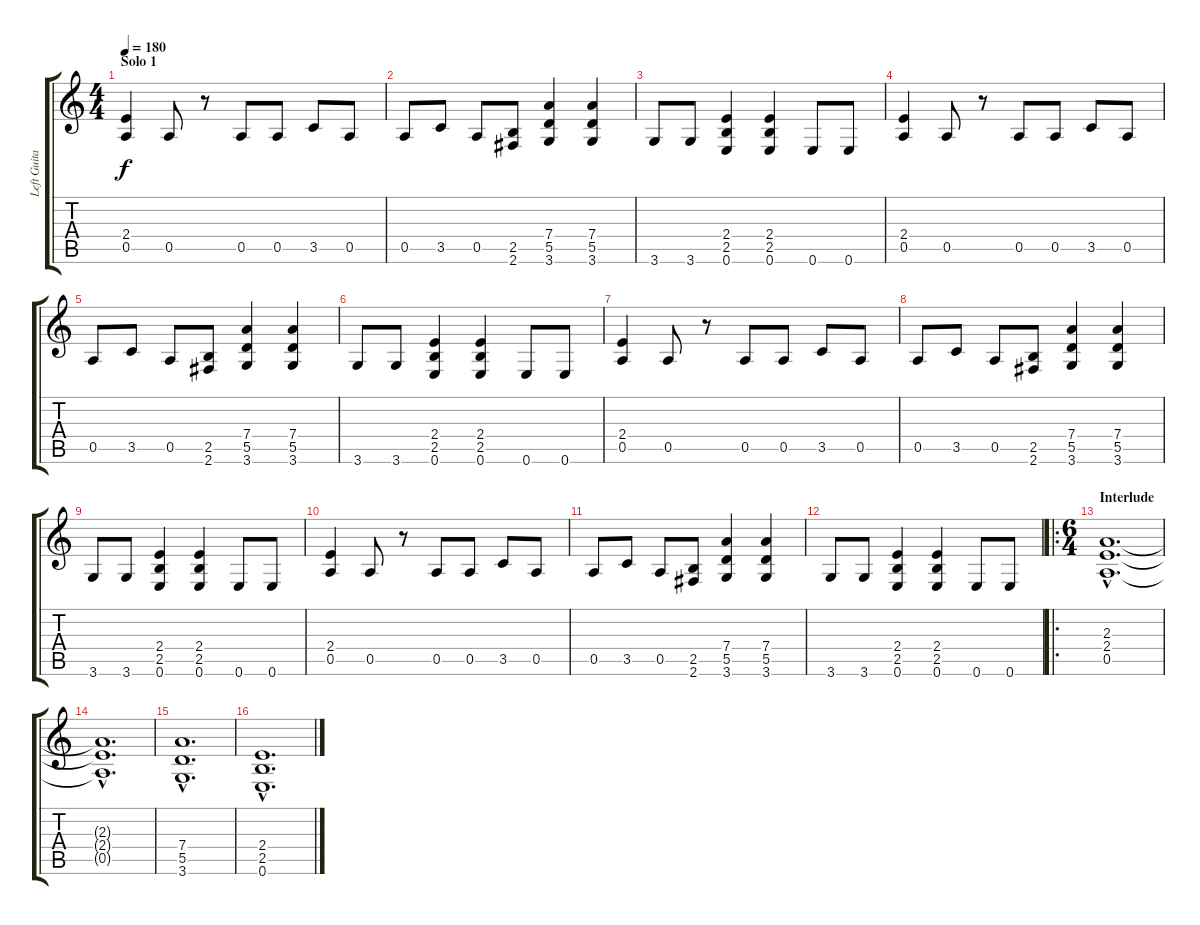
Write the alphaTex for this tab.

\track ("Left Guitar" "Left Guita") {instrument distortionguitar}
\staff {score tabs}
\tuning (E4 B3 G3 D3 A2 E2) {hide}
\ts (4 4)
\section ("" "Solo 1")
\tempo 180
\clef g2
\ks c
(2.4 0.5).4{dy f} 0.5.8 r.8 0.5.8 0.5.8 3.5.8 0.5.8 |
0.5.8 3.5.8 0.5.8 (2.5 2.6).8 (7.4 5.5 3.6).4 (7.4 5.5 3.6).4 |
3.6.8 3.6.8 (2.4 2.5 0.6).4 (2.4 2.5 0.6).4 0.6.8 0.6.8 |
(2.4 0.5).4 0.5.8 r.8 0.5.8 0.5.8 3.5.8 0.5.8 |
0.5.8 3.5.8 0.5.8 (2.5 2.6).8 (7.4 5.5 3.6).4 (7.4 5.5 3.6).4 |
3.6.8 3.6.8 (2.4 2.5 0.6).4 (2.4 2.5 0.6).4 0.6.8 0.6.8 |
(2.4 0.5).4 0.5.8 r.8 0.5.8 0.5.8 3.5.8 0.5.8 |
0.5.8 3.5.8 0.5.8 (2.5 2.6).8 (7.4 5.5 3.6).4 (7.4 5.5 3.6).4 |
3.6.8 3.6.8 (2.4 2.5 0.6).4 (2.4 2.5 0.6).4 0.6.8 0.6.8 |
(2.4 0.5).4 0.5.8 r.8 0.5.8 0.5.8 3.5.8 0.5.8 |
0.5.8 3.5.8 0.5.8 (2.5 2.6).8 (7.4 5.5 3.6).4 (7.4 5.5 3.6).4 |
3.6.8 3.6.8 (2.4 2.5 0.6).4 (2.4 2.5 0.6).4 0.6.8 0.6.8 |
\ro
\ts (6 4)
\section ("" "Interlude")
(2.3{hac} 2.4{hac} 0.5{hac}).1{d} |
(2.3{hac t} 2.4{hac t} 0.5{hac t}).1{d} |
(7.4{hac} 5.5{hac} 3.6{hac}).1{d} |
(2.4{hac} 2.5{hac} 0.6{hac}).1{d}
